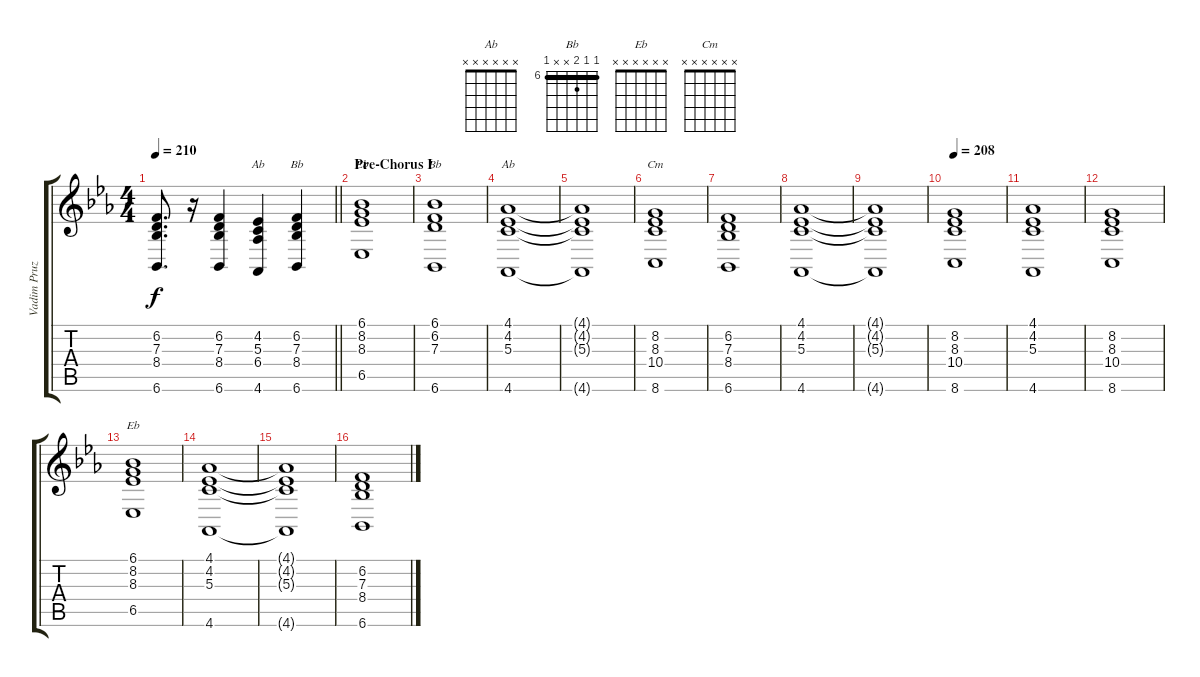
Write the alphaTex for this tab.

\track ("Vadim Pruzhanov (Keyboard - Strings)" "Vadim Pruz") {instrument stringensemble1}
\staff {score tabs}
\tuning (E4 B3 G3 D3 A2 E2) {hide}
\chord ("Ab" x 4 5 6 x 4) {firstfret 4 barre 4}
\chord ("Bb" x x x x x x)
\chord ("Eb" 6 8 8 x 6 x) {firstfret 6 barre 6}
\chord ("Bb" 6 6 7 x x 6) {firstfret 6 barre 6}
\chord ("Ab" x x x x x x)
\chord ("Cm" x x x x x x)
\chord ("Eb" x x x x x x)
\ts (4 4)
\tempo 210
\clef g2
\barLineRight lightlight
\ks eb
(6.2 7.3 8.4 6.6).8{d dy f} r.16 (6.2 7.3 8.4 6.6).4 (4.2 5.3 6.4 4.6).4{ch "Ab"} (6.2 7.3 8.4 6.6).4{ch "Bb"} |
\section ("" "Pre-Chorus I")
(6.1 8.2 8.3 6.5).1{ch "Eb"} |
(6.1 6.2 7.3 6.6).1{ch "Bb"} |
(4.1 4.2 5.3 4.6).1{ch "Ab"} |
(4.1{t} 4.2{t} 5.3{t} 4.6{t}).1 |
(8.2 8.3 10.4 8.6).1{ch "Cm"} |
(6.2 7.3 8.4 6.6).1 |
(4.1 4.2 5.3 4.6).1 |
(4.1{t} 4.2{t} 5.3{t} 4.6{t}).1 |
\tempo 208
(8.2 8.3 10.4 8.6).1 |
(4.1 4.2 5.3 4.6).1 |
(8.2 8.3 10.4 8.6).1 |
(6.1 8.2 8.3 6.5).1{ch "Eb"} |
(4.1 4.2 5.3 4.6).1 |
(4.1{t} 4.2{t} 5.3{t} 4.6{t}).1 |
(6.2 7.3 8.4 6.6).1
